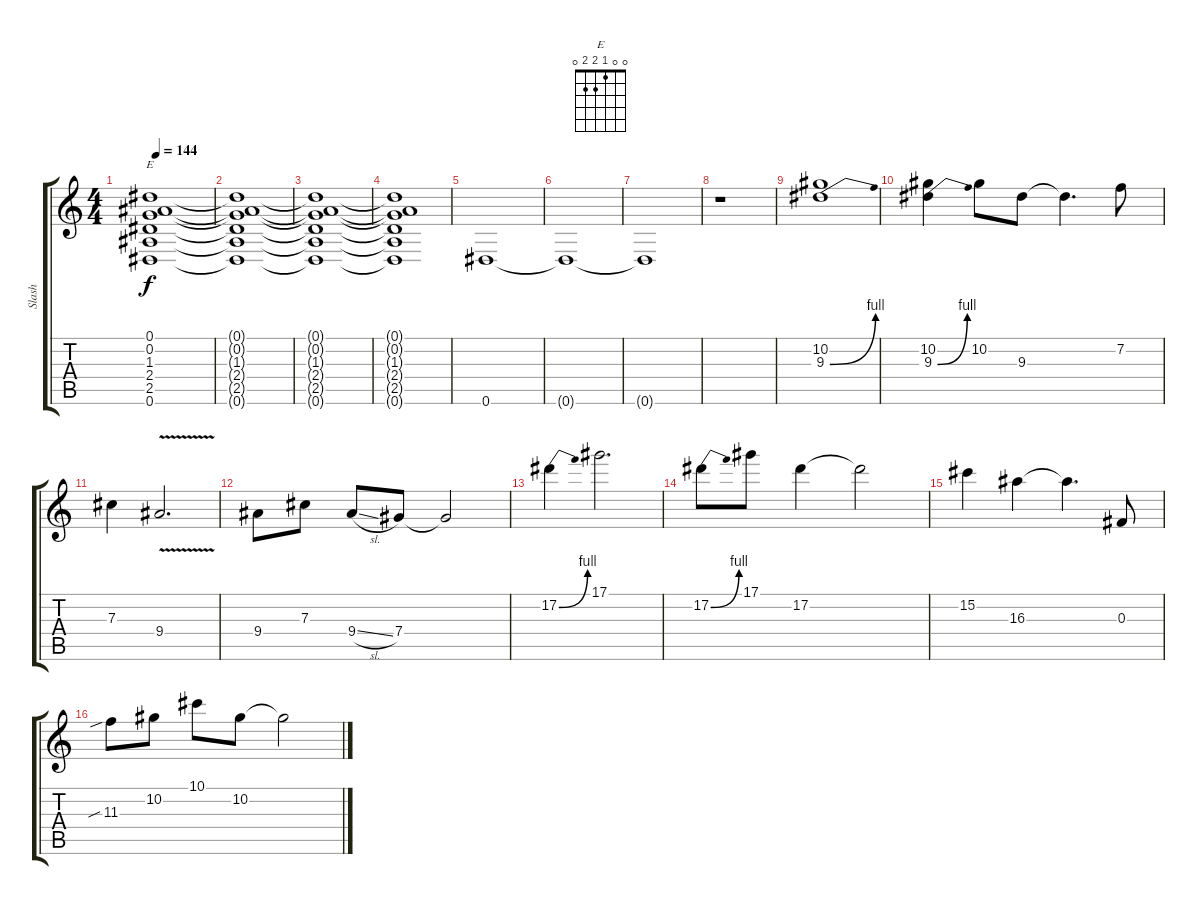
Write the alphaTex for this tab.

\track ("Slash" "Slash") {instrument distortionguitar}
\staff {score tabs}
\tuning (Eb4 Bb3 Gb3 Db3 Ab2 Eb2) {hide}
\chord ("E" 0 0 1 2 2 0)
\ts (4 4)
\tempo 144
\clef g2
\ks c
(0.1 0.2 1.3 2.4 2.5 0.6).1{ch "E" dy f} |
(0.1{t} 0.2{t} 1.3{t} 2.4{t} 2.5{t} 0.6{t}).1 |
(0.1{t} 0.2{t} 1.3{t} 2.4{t} 2.5{t} 0.6{t}).1 |
(0.1{t} 0.2{t} 1.3{t} 2.4{t} 2.5{t} 0.6{t}).1 |
0.6.1 |
0.6{t}.1 |
0.6{t}.1 |
r.1 |
(10.2 9.3{be (bend 0 0 60 4)}).1 |
(10.2 9.3{be (bend 0 0 60 4)}).4 10.2.8 9.3.8 9.3{t}.4{d} 7.2.8 |
7.3.4 9.4{v}.2{d} |
9.4.8 7.3.8 9.4{sl}.8 7.4.8 7.4{t}.2 |
17.2{be (bend 0 0 60 4)}.4 17.1.2{d} |
17.2{be (bend 0 0 60 4)}.8 17.1.8 17.2.4 17.2{t}.2 |
15.2.4 16.3.4 16.3{t}.4{d} 0.3.8 |
11.3{sib}.8 10.2.8 10.1.8 10.2.8 10.2{t}.2
